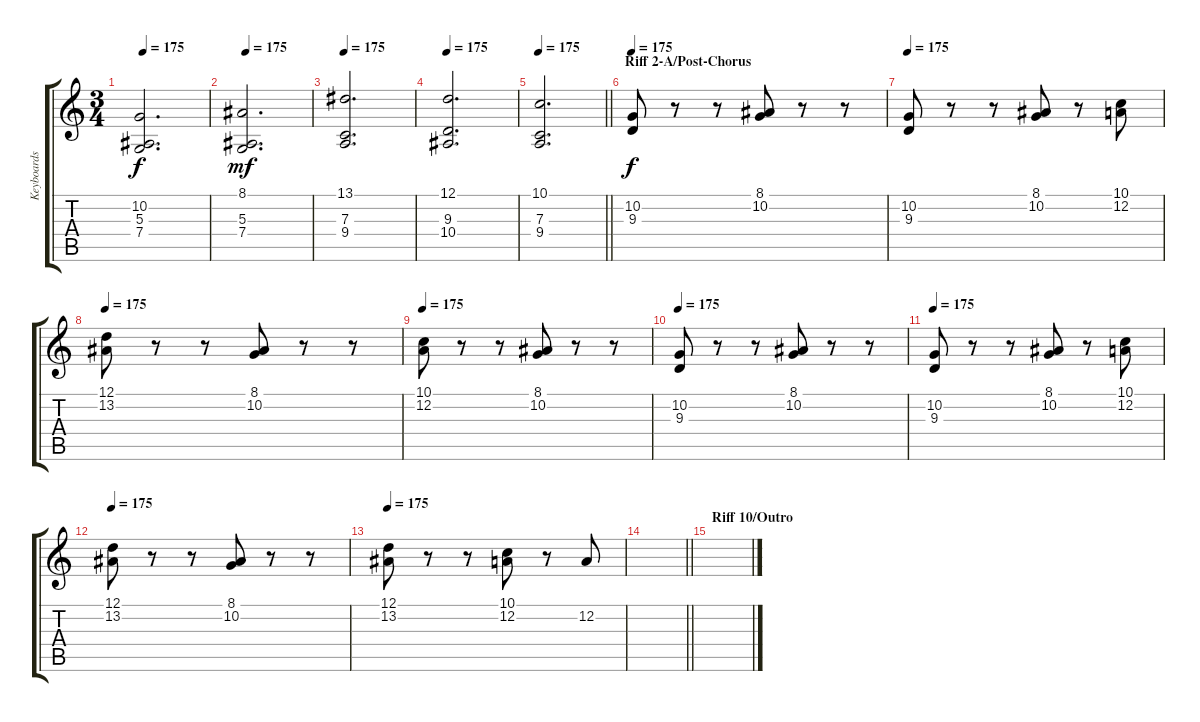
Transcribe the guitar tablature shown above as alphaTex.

\track ("Keyboards" "Keyboards") {instrument stringensemble1}
\staff {score tabs}
\tuning (D4 A3 F3 C3 G2 D2) {hide}
\ts (3 4)
\tempo 175
\clef g2
\ks c
(10.2{t} 5.3{t} 7.4{t}).2{d dy f} |
\tempo 175
(8.1 5.3 7.4).2{d dy mf} |
\tempo 175
(13.1 7.3 9.4).2{d} |
\tempo 175
(12.1 9.3 10.4).2{d} |
\tempo 175
\barLineRight lightlight
(10.1 7.3 9.4).2{d} |
\section ("" "Riff 2-A/Post-Chorus")
\tempo 175
(10.2 9.3).8{dy f} r.8 r.8 (8.1 10.2).8 r.8 r.8 |
\tempo 175
(10.2 9.3).8 r.8 r.8 (8.1 10.2).8 r.8 (10.1 12.2).8 |
\tempo 175
(12.1 13.2).8 r.8 r.8 (8.1 10.2).8 r.8 r.8 |
\tempo 175
(10.1 12.2).8 r.8 r.8 (8.1 10.2).8 r.8 r.8 |
\tempo 175
(10.2 9.3).8 r.8 r.8 (8.1 10.2).8 r.8 r.8 |
\tempo 175
(10.2 9.3).8 r.8 r.8 (8.1 10.2).8 r.8 (10.1 12.2).8 |
\tempo 175
(12.1 13.2).8 r.8 r.8 (8.1 10.2).8 r.8 r.8 |
\tempo 175
(12.1 13.2).8 r.8 r.8 (10.1 12.2).8 r.8 12.2.8 |
\barLineRight lightlight
|
\section ("" "Riff 10/Outro")
